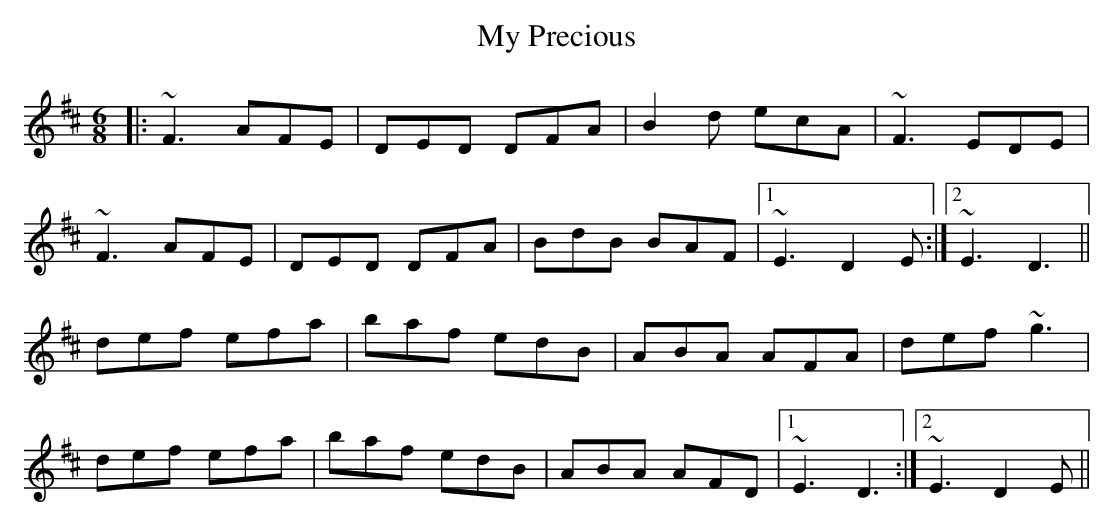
X:1
T: My Precious
M: 6/8
L: 1/8
K: Dmaj
|:~F3 AFE|DED DFA|B2d ecA|~F3 EDE|
~F3 AFE|DED DFA|BdB BAF|1 ~E3 D2E:|2 ~E3 D3||
def efa|baf edB|ABA AFA|def ~g3|
def efa|baf edB|ABA AFD|1 ~E3 D3:|2 ~E3 D2E||
